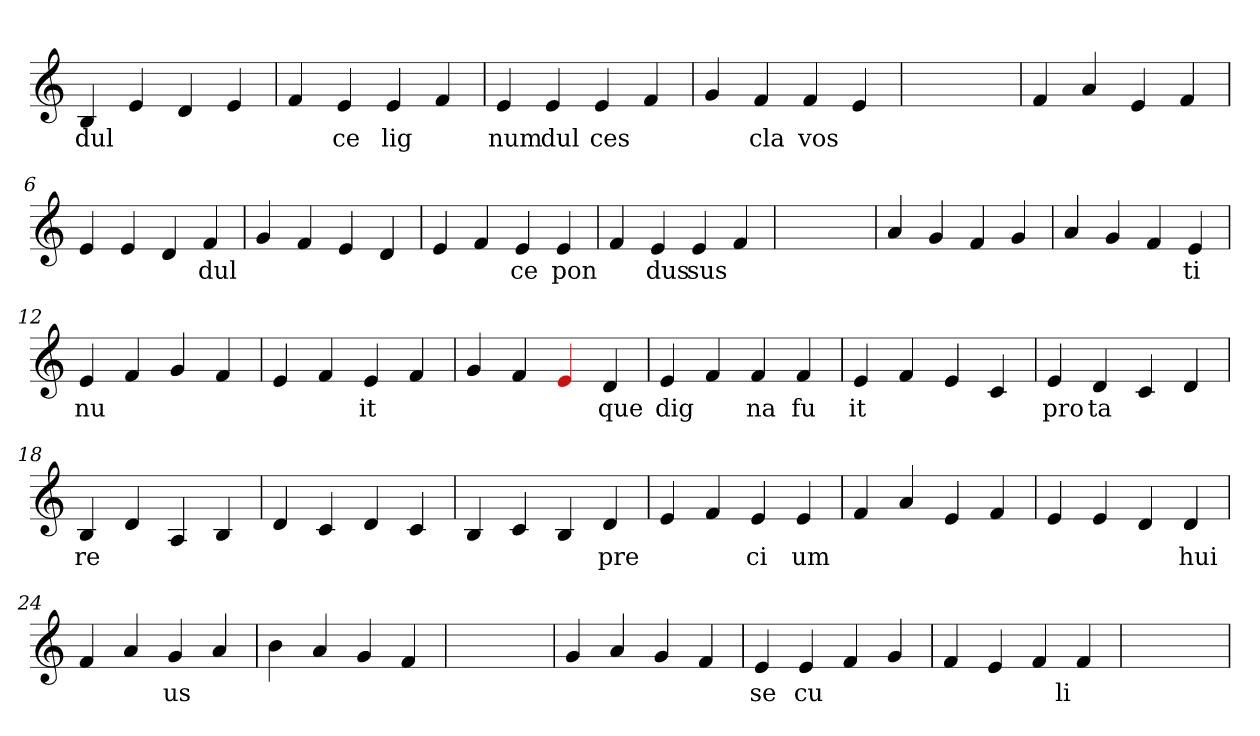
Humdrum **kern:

**kern	**text
*part1	*part1
*staff1	*staff1
*clefG2	*
=1	=1
4B	dul
4e	.
4d	.
4e	.
=2	=2
4f	.
4e	ce
4e	lig
4f	.
=3	=3
4e	num
4e	dul
4e	ces
4f	.
=4	=4
4g	.
4f	cla
4f	vos
4e	.
=5	=5
1ryy	.
=5	=5
4f	.
4a	.
4e	.
4f	.
=6	=6
4e	.
4e	.
4d	.
4f	dul
=7	=7
4g	.
4f	.
4e	.
4d	.
=8	=8
4e	.
4f	.
4e	ce
4e	pon
=9	=9
4f	.
4e	dus
4e	sus
4f	.
=10	=10
1ryy	.
=10	=10
4a	.
4g	.
4f	.
4g	.
=11	=11
4a	.
4g	.
4f	.
4e	ti
=12	=12
4e	nu
4f	.
4g	.
4f	.
=13	=13
4e	.
4f	.
4e	it
4f	.
=14	=14
4g	.
4f	.
4Re	.
4d	que
=15	=15
4e	dig
4f	.
4f	na
4f	fu
=16	=16
4e	it
4f	.
4e	.
4c	.
=17	=17
4e	pro
4d	ta
4c	.
4d	.
=18	=18
4B	re
4d	.
4A	.
4B	.
=19	=19
4d	.
4c	.
4d	.
4c	.
=20	=20
4B	.
4c	.
4B	.
4d	pre
=21	=21
4e	.
4f	.
4e	ci
4e	um
=22	=22
4f	.
4a	.
4e	.
4f	.
=23	=23
4e	.
4e	.
4d	.
4d	hui
=24	=24
4f	.
4a	.
4g	us
4a	.
=25	=25
4b	.
4a	.
4g	.
4f	.
=26	=26
1ryy	.
=26	=26
4g	.
4a	.
4g	.
4f	.
=27	=27
4e	se
4e	cu
4f	.
4g	.
=28	=28
4f	.
4e	.
4f	.
4f	li
=29	=29
1ryy	.
=	=
*-	*-
